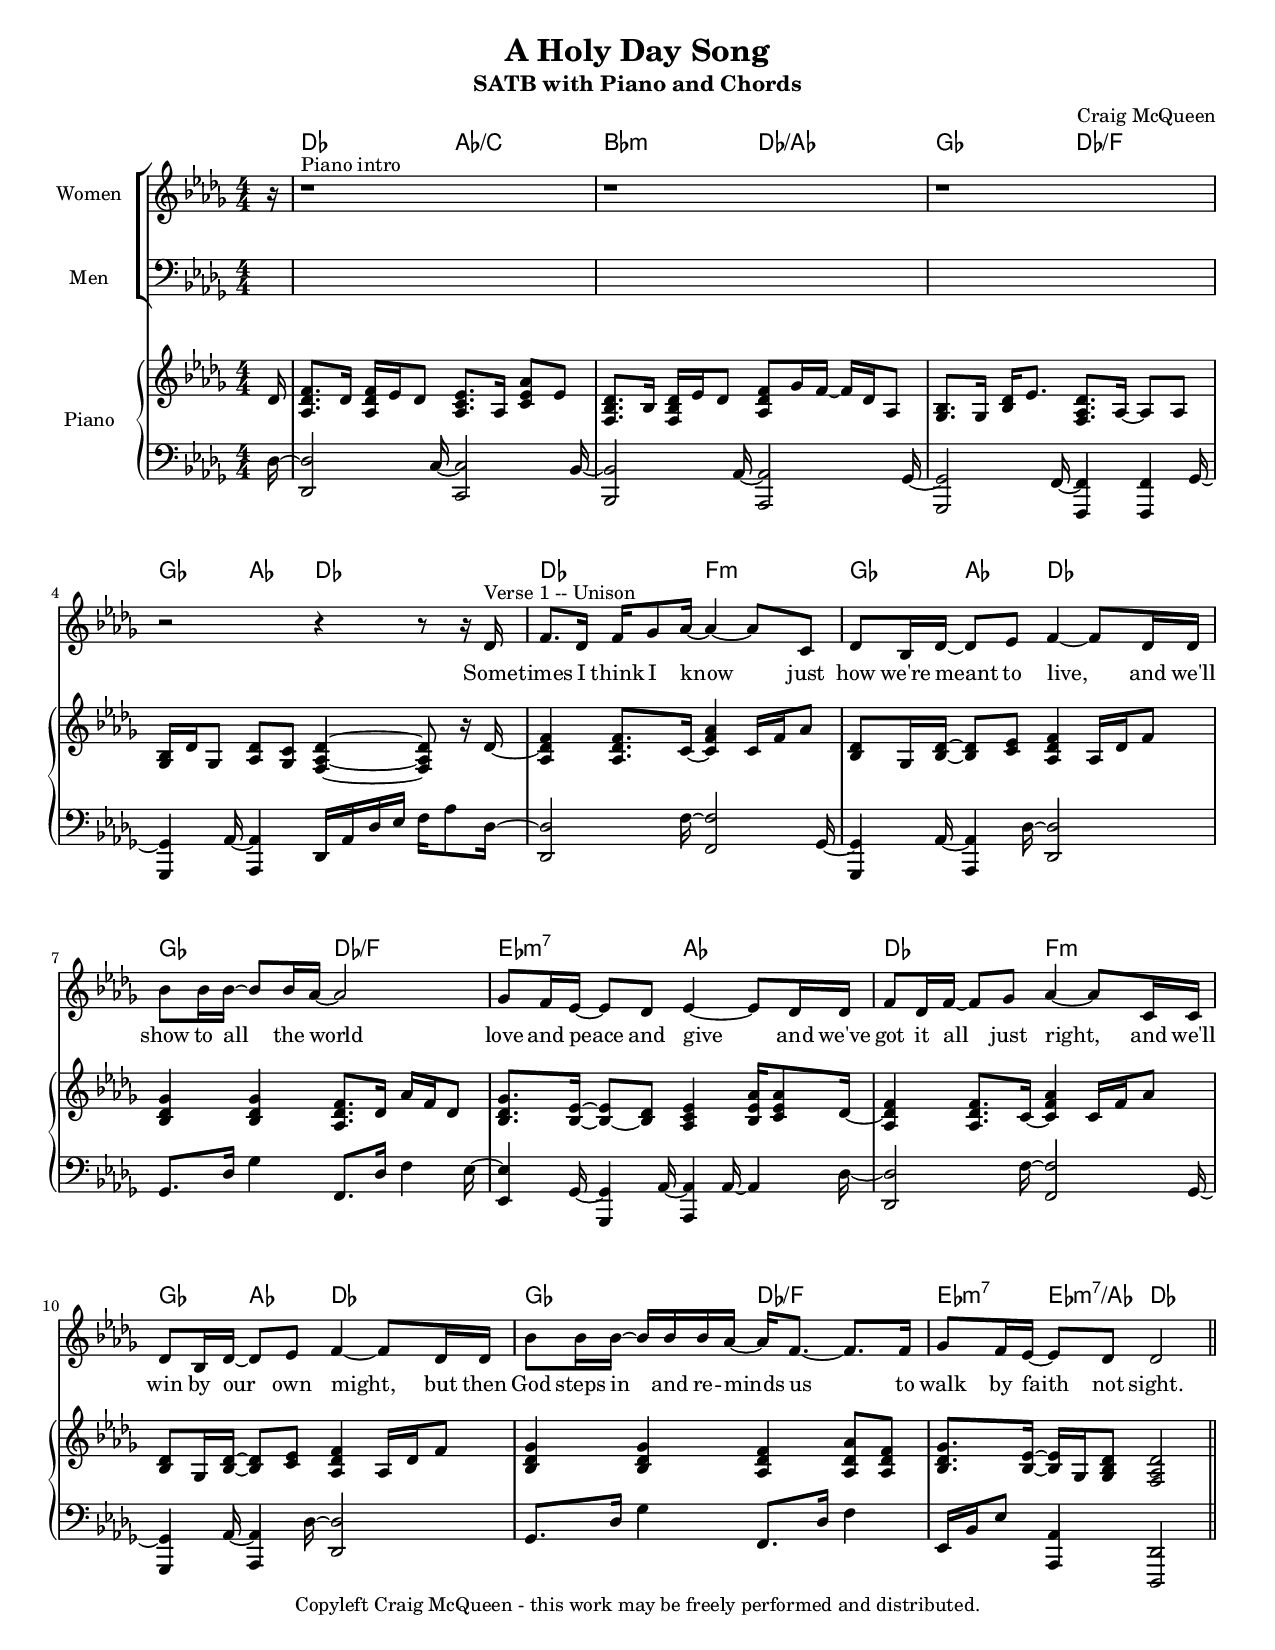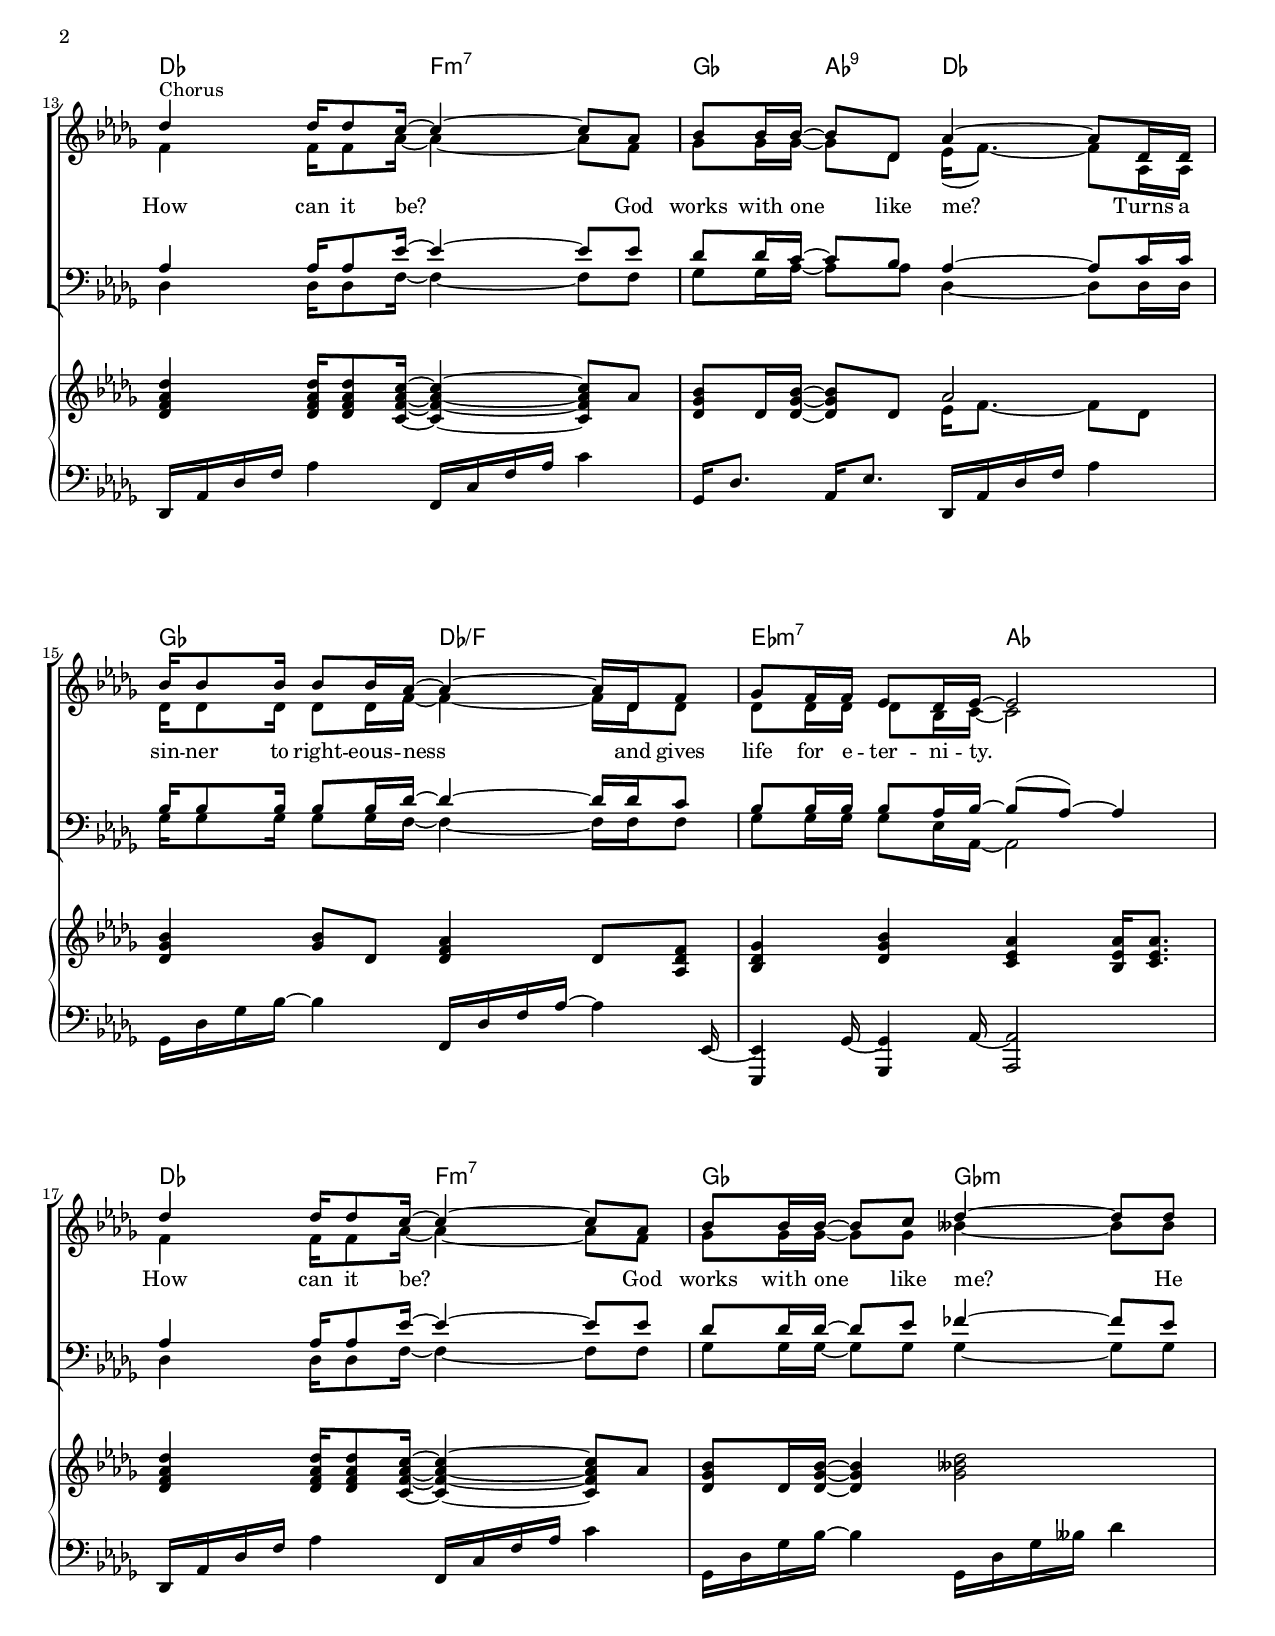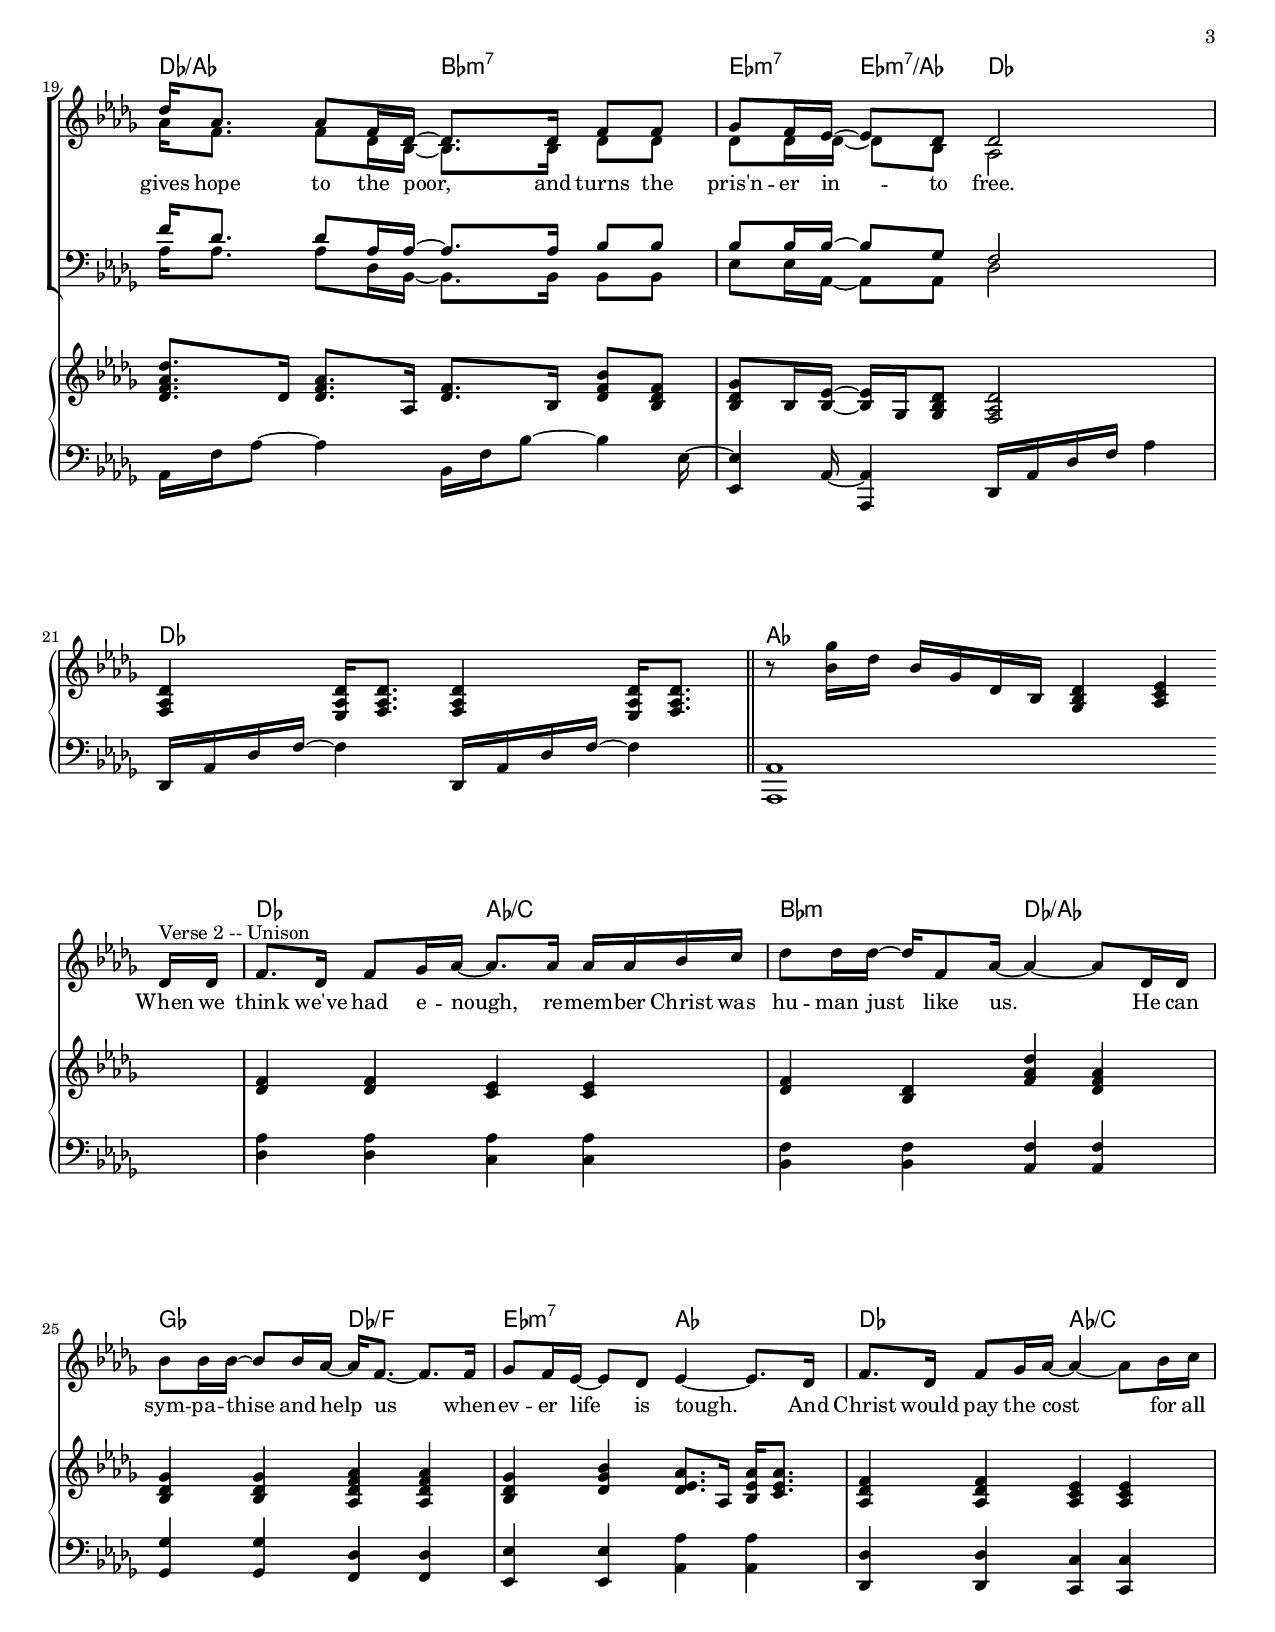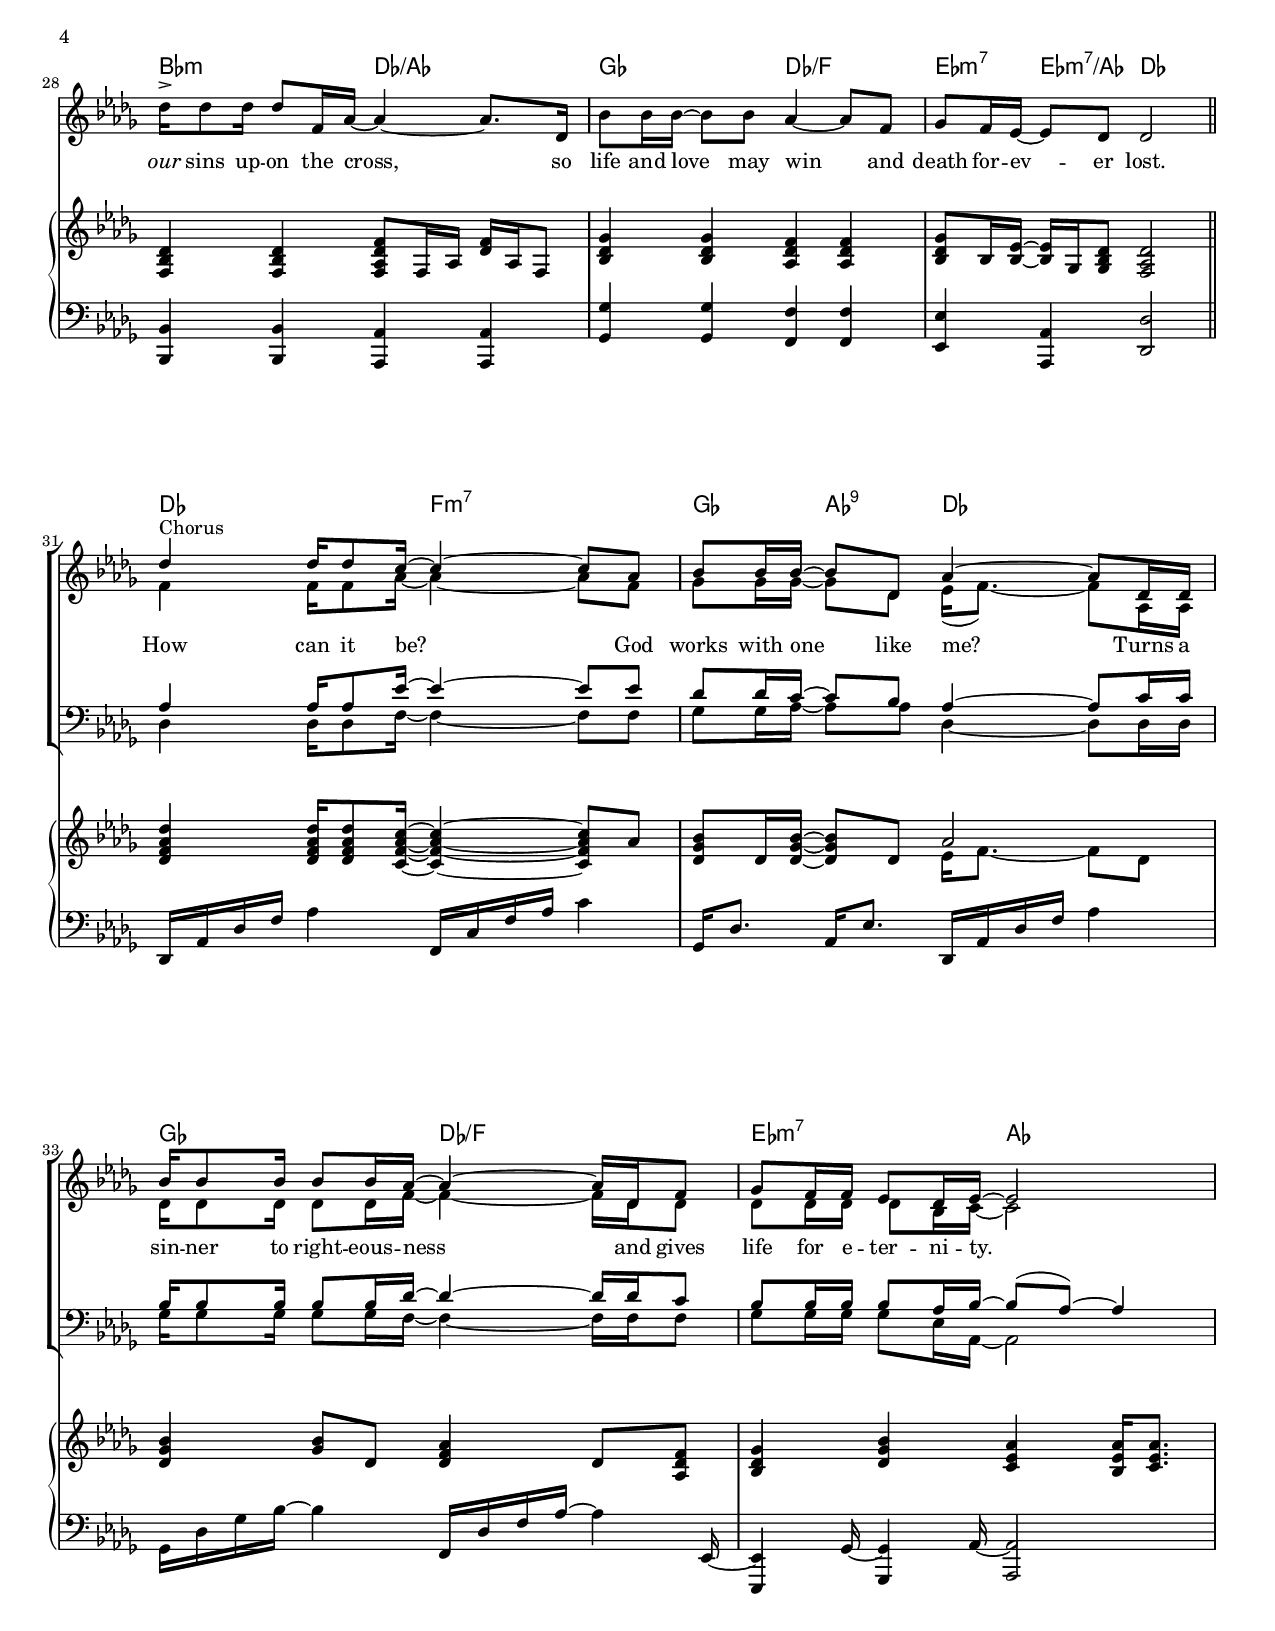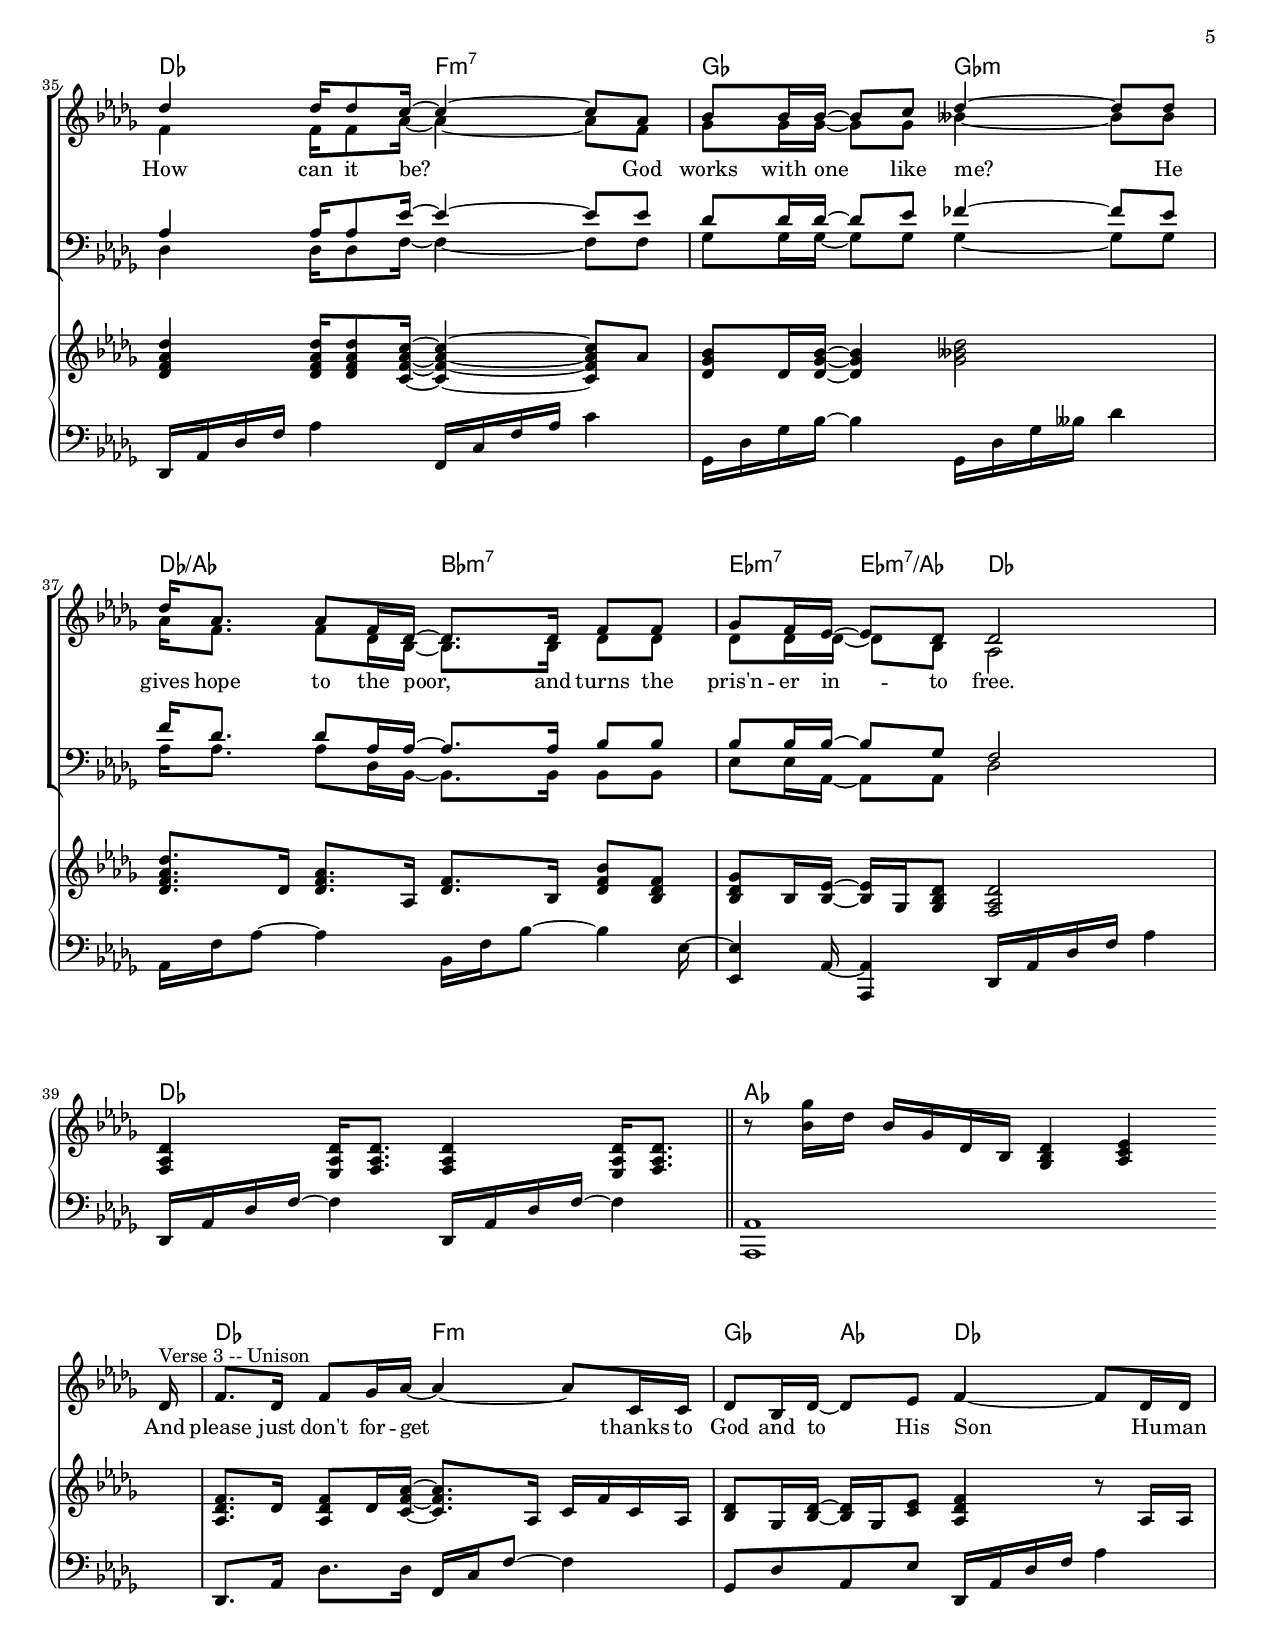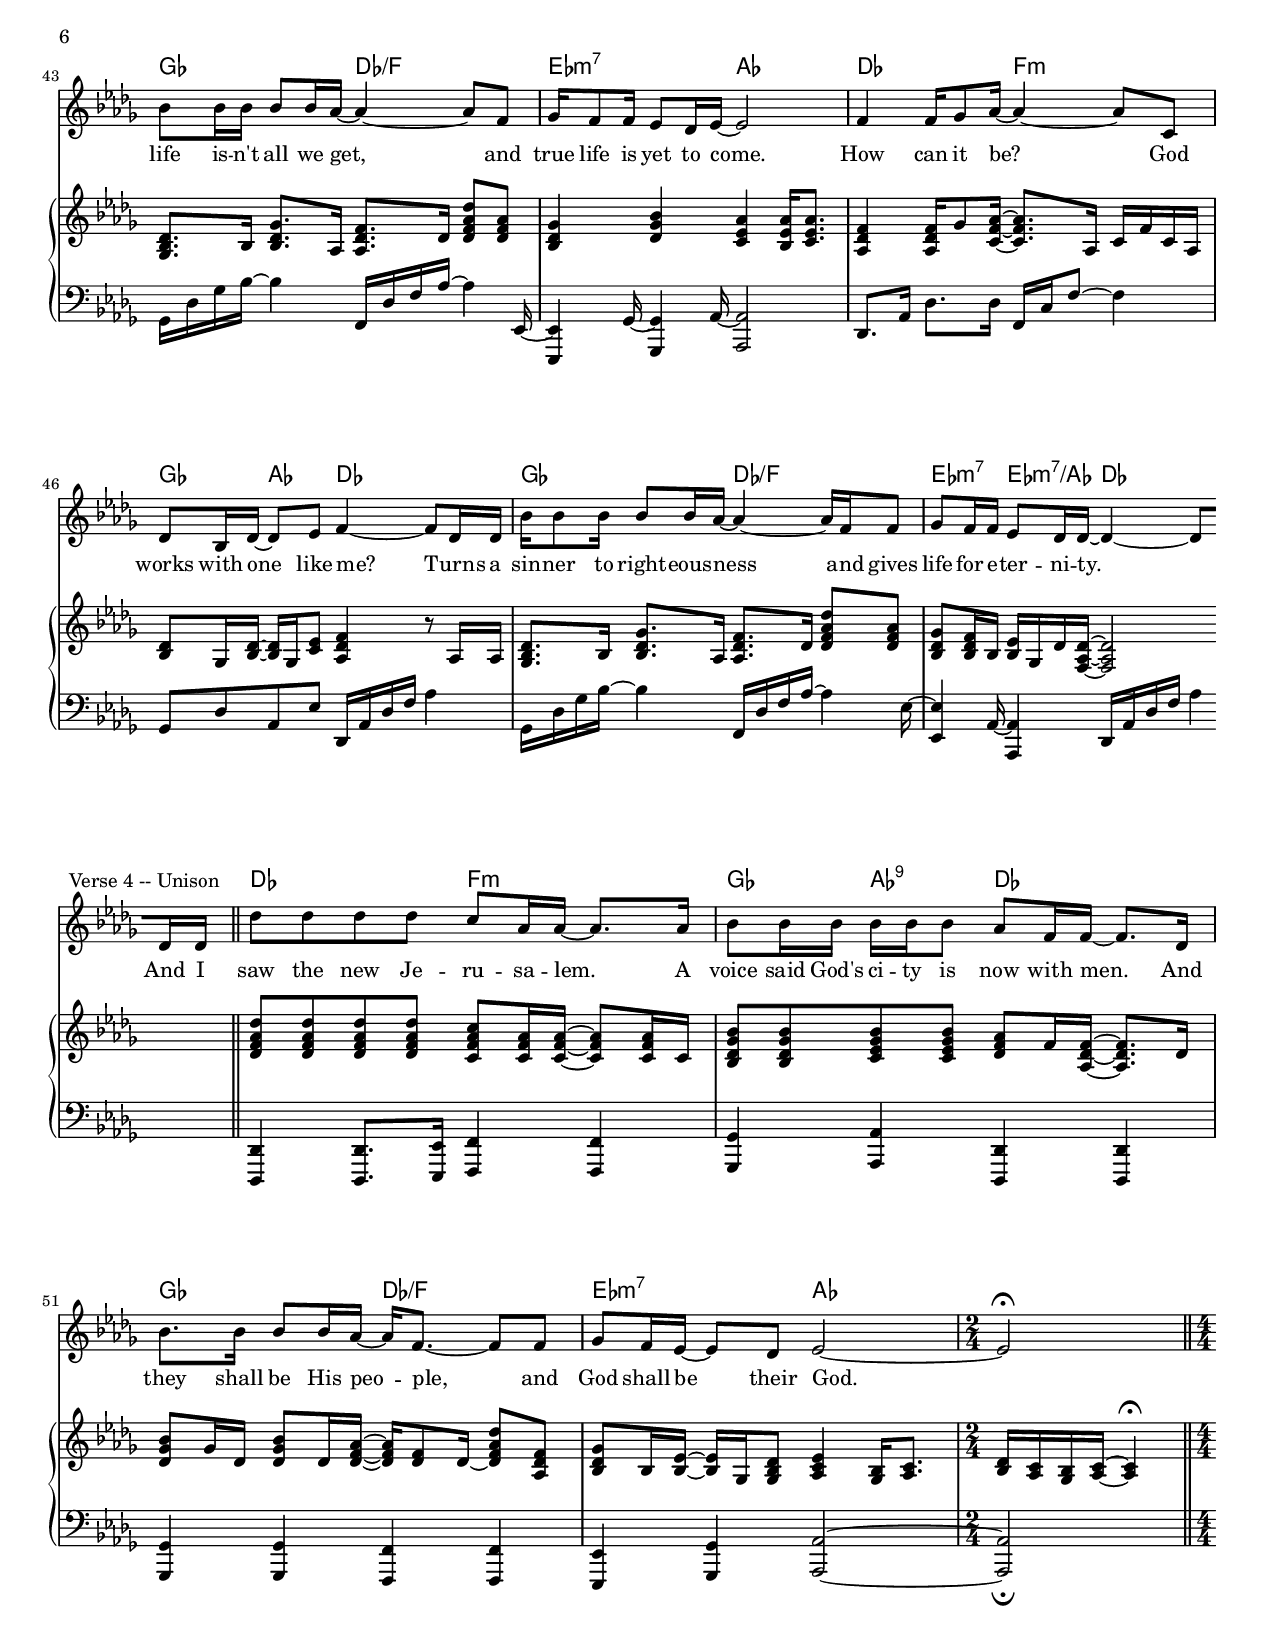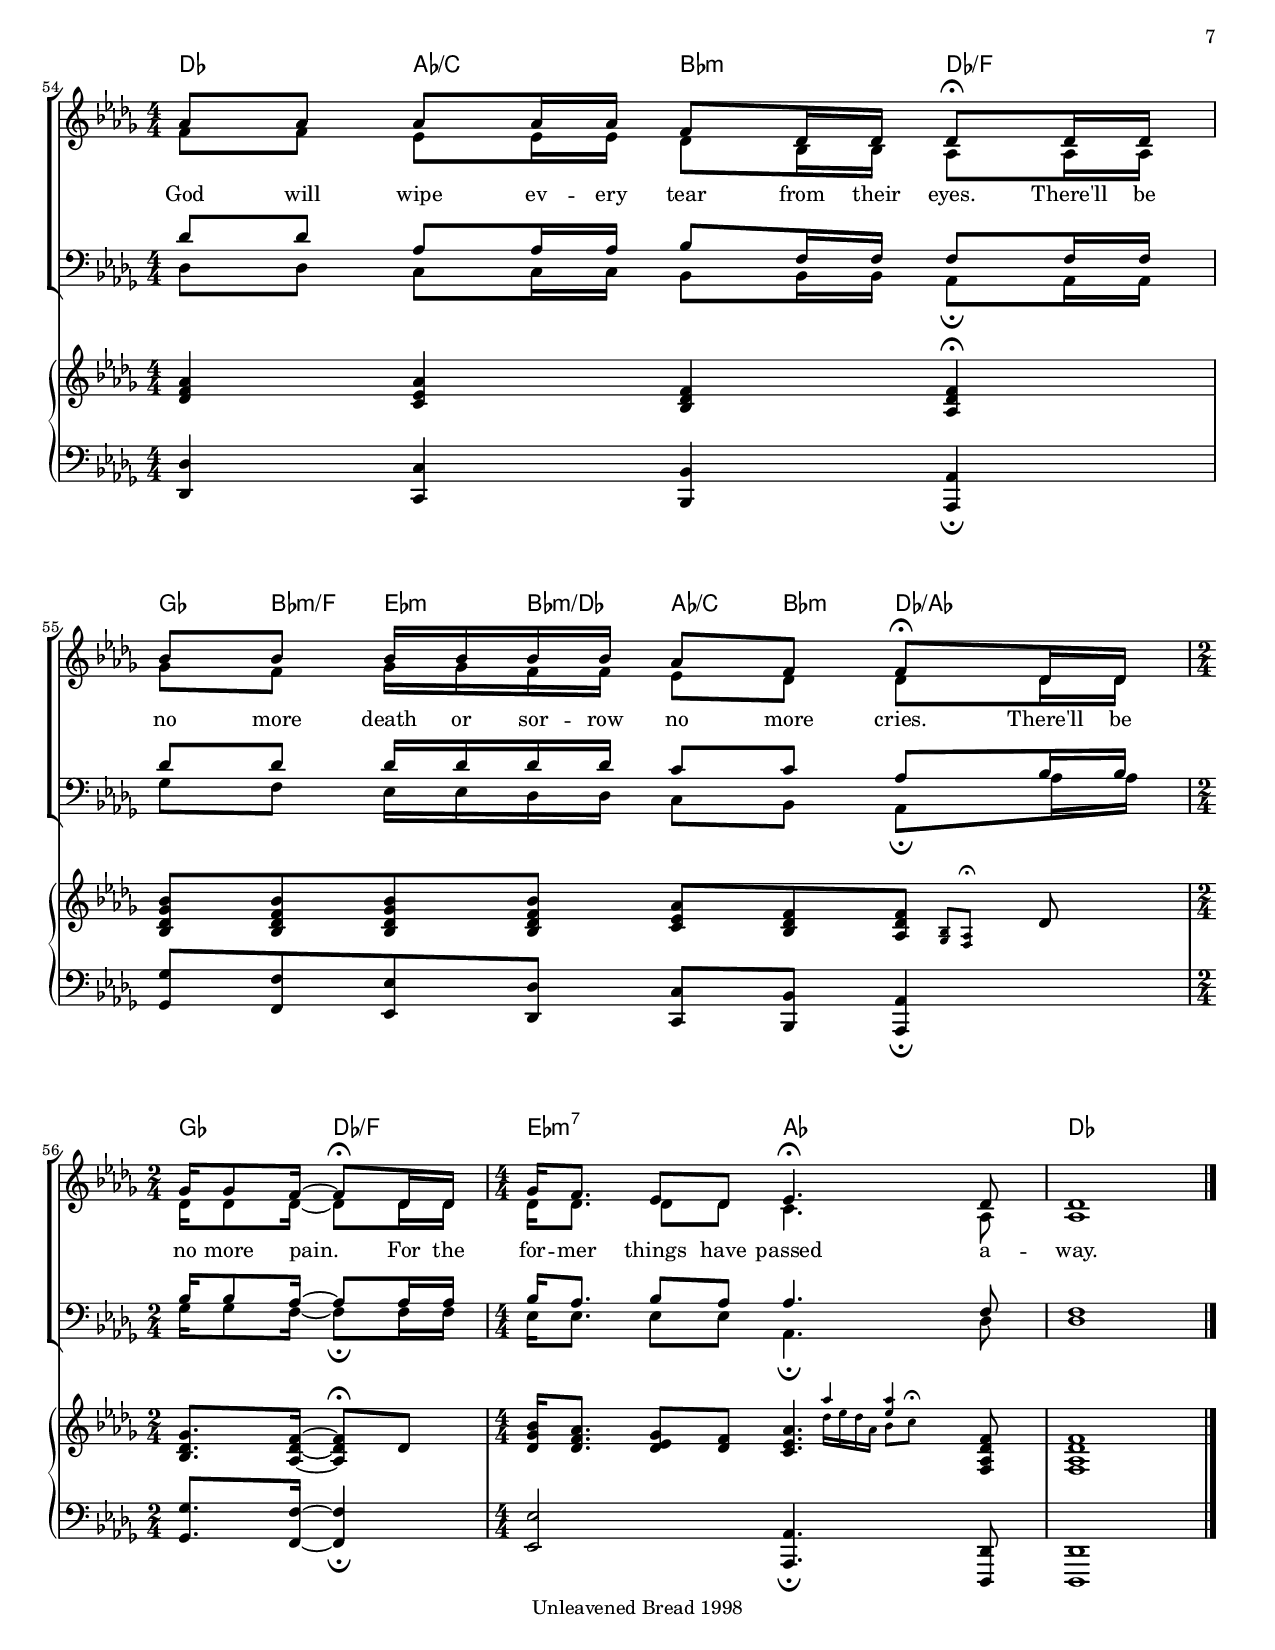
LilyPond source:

\header {
    title = "A Holy Day Song"
    subtitle = "SATB with Piano and Chords"
    composer = "Craig McQueen"
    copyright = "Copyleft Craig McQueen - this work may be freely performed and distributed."
    date = "Unleavened Bread 1998"
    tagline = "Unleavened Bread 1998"
}

\version "2.10.0"

%#(set-default-paper-size "a4")
%#(set-global-staff-size 17.85)
#(set-default-paper-size "letter")
#(set-global-staff-size 16.85)
afterGraceFraction = #(cons 1 2)

\layout
{
    \context { \RemoveEmptyStaffContext }
}

    \paper 
    {
%        betweensystempadding = #1
%        raggedbottom = ##f
%        raggedlastbottom = ##f
    }

global = {
    \key c \major
    \override Staff.TimeSignature #'style = #'()
    \override Score.Script #'padding = #1
    \override Score.SpacingSpanner #'shortest-duration-space = #2.5
    \time 4/4
}

bars = {
    \partial 16
    s16 |
    s1 * 3 s2. s8.      % piano intro

    s16 | s1 * 8 |      % verse one
    \bar "||"
    s1 * 8  |           % chorus
    s1
    \bar "||"
    s1 s1 * 8 |         % verse two
    \bar "||"
    s1 * 8 |            % chorus
    s1
    \bar "||"
    s1 s1 * 8 |         % verse three
    \bar "||"
    s1 * 4 |            % verse four A
    \time 2/4
    s2
    \time 4/4
    \bar "||"
    s1 * 2 |            % verse four B
    \time 2/4
    s2
    \time 4/4
    s1 * 2
    \bar "|."
}

pianoTrebleIntro = \relative c' {
    c16 |
    < e c g >8. c16 < e c g > d c8 < d b g >8. g,16 < g' d b >8 d |
    < c a e >8. a16 < c a e > d c8 < e c g > f16 e ~ e c g8 |
    < a f >8. f16 < c' a > d8. < c g e >8. g16 ~ g8 g |
    < a f >16 c f,8 < c' g >8 < b f > < c g e >4~ < c g e >8 r16
}

pianoBassIntro = \relative c {
    c16~ |
    < c~ c, >2*7/8 b16~ < b b, >2*7/8 a16~ |
    < a a, >2*7/8 g16~ < g g, >2*7/8 f16~ |
    < f f, >2*7/8 e16~ < e e, >4 < e e, >4*3/4 f16~ |
    < f f, >4*3/4 g16~ < g g, >4 c,16 g' c d e g8
}

chordsIntro = \chordmode {
    s16 |
    c2 g/b | a:m c/g | f c/e | f4 g c2 |
}

pianoTrebleVerseOne = \relative c' {
    c16~ |
    <e c g>4 <e c g>8. b16~ <g' e b>4 b,16 e g8 |
    <c, a>8 f,16 <c' a>16 ~ < c a>8 <d b>8 <e c g>4 g,16 c e8 |
    % work in progress
    <f c a>4 <f c a>4 <e c g>8. c16 g' e c8 |
    %< f c a >4 < a f c> < g d b > < g d a >16 < g d b >8. |
    <f c a>8. <d a>16~ <d a~>8 <c a> <d b g>4 < g d a >16 < g d b >8 c,16~ |

    <e c g>4 <e c g>8. b16~ <g' e b>4 b,16 e g8 |
    <c, a>8 f,16 <c' a>16 ~ < c a>8 <d b>8 <e c g>4 g,16 c e8 |
    <f c a>4 <f c a>4 <e c g>4 <g c, g>8 <e c g> | 
    <f c a>8. <d a>16~ <d a~> f, <c' a f>8 <c g e>2 |
}

pianoBassVerseOne = \relative c {
    c16~ |
    <c c,>2*7/8 e16~ <e e,>2*7/8 f,16~
    <f f,>4*3/4 g16~ <g g,>4*3/4 c16~ <c c,>2 |
    f,8. c'16 f4 e,8. c'16 e4*3/4 d16 ~ |
    < d d, >4*3/4 f,16 ~ <f f,>4*3/4 g16 ~ <g g,>4*3/4 g16 ~ g4*3/4 c16~ |

    <c c,>2*7/8 e16~ <e e,>2*7/8 f,16~
    <f f,>4*3/4 g16~ <g g,>4*3/4 c16~ <c c,>2 |
    f,8. c'16 f4 e,8. c'16 e4 |
    d,16 a' d8 <g, g,>4 <c, c,>2 |
}

verseOneMusic = \relative c' {

    c16^\markup { "Verse 1 -- Unison" }  |
    e8. c16 e f8 g16 ~ g4 ~ g8 b, |
    c8 a16 c ~ c8 d e4 ~ e8 c16 c |
    a'8 a16 a ~ a8 a16 g ~ g2 |
    f8 e16 d ~ d8 c d4 ~ d8 c16 c |

    e8 c16 e ~ e8 f g4 ~ g8 b,16 b |
    c8 a16 c ~ c8 d e4 ~ e8 c16 c |
    a'8 a16 a ~ a a a g ~ g e8. ~ e8. e16 |
    f8 e16 d ~ d8 c c2 |

}

verseOneWords = \lyricmode {
    Some -- times 
    I think I know just
    how we're meant to live, and we'll
    show to all the world
    love and peace and give and we've

    got it all just right, and we'll
    win by our own might, but then
    God steps in and re -- minds us to
    walk by faith not sight. \break
}

chordsVerseOne = \chordmode {
    c2 e:m | f4 g c2 | f2 c/e | d2:m7 g2 |
    c2 e:m | f4 g c2 | f2 c/e | d4:m7 d:m7/g c2 |
}

pianoTrebleVerseTwo = \relative c' {
    < e c >4 < e c > < d b > < d b > | < e c > < c a > < c' g e > < g e c > | 
    < f c a > < f c a > < g e c g > < g e c g > | < f c a > < a f c > < g d c >8. g,16 < g' d a > < g d b >8. | 
    < e c g >4 < e c g > < d b g > < d b g > | < c a e > < c a e > < e c g e >8 e,16 g < e' c > g, e8 | 
    < f' c a >4 < f c a > < e c g > < e c g > |
%    < f c >16 a, c f < g d c >8 < g d b >16 g, < e' c g >2 |
    < f c a>8 a,16 <d a>16~ <d a>16 f,16 <c' a f>8 < c g e>2 |
}

pianoBassVerseTwo = \relative c {
    < c g' >4 < c g' > < b g' > < b g' > | < a e' > < a e' > < g e' > < g e' > | 
    < f f' > < f f' > < e c' > < e c' > | < d d' > < d d' > < g g' > < g g' > | 
    < c c, > < c c, > < b b, > < b b, > | < a a, > < a a, > < g g, > < g g, > | 
    < f' f, > < f f, > < e e, > < e e, > |
%    < f f, > < g g, > < c, c, >2 |
    <d d,> <g, g,> <c c,>2 |
}

verseTwoMusic = \relative c' {
    c16^\markup { "Verse 2 -- Unison" } c |
    e8. c16 e8 f16 g ~ g8. g16 g g a b |
    c8 c16 c ~ c16 e,8 g16 ~ g4 ~ g8 c,16 c |
    a'8 a16 a ~ a8 a16 g ~ g e8. ~ e8. e16 |
    f8 e16 d ~ d8 c d4 ~ d8. c16 |
    
    e8. c16 e8 f16 g ~ g4 ~ g8 a16 b |
    c16^\accent c8 c16 c8 e,16 g ~ g4 ~ g8. c,16 |
    a'8 a16 a ~ a8 a8 g4 ~ g8 e |
    f8 e16 d ~ d8 c c2
}

verseTwoWords = \lyricmode {
    When we think we've had e -- nough, re -- mem -- ber Christ was
    hu -- man just like us. He can
    sym -- pa -- thise and help us when --
    ev -- er life is tough. And
    
    Christ would pay the cost for all
    \markup { \italic our } sins up -- on the cross, so
    life and love may win and
    death for -- ev -- er lost. \break
}

chordsVerseTwo = \chordmode {
    c2 g/b | a:m c/g | f2 c/e | d:m7 g |
    c2 g/b | a:m c/g | f2 c/e | d4:m7 d:m7/g c2 |
}

pianoTrebleChorus = \relative c' {
    < c' g e c>4 < c g e c>16 < c g e c>8 < b g e b >16~ < b g e b >4~ < b g e b >8 g8 |
    < a f c >8 c,16 < a' f c >~ < a f c >8 c, << { g'2 } \\ { d16 e8. ~ e8 c } >> |
    < a' f c >4 < a f >8 c, < g' e c>4 c,8 < e c g > |
    < f c a >4 < a f c> < g d b > < g d a >16 < g d b >8. |

    < c g e c>4 < c g e c>16 < c g e c>8 < b g e b >16~ < b g e b >4~ < b g e b >8 g8 |
    < a f c >8 c,16 < a' f c >~ < a f c >4 < c aes f >2 |
    < c g e c >8. c,16 < g' e c>8. g,16 < e' c>8. a,16 < a' e c>8 < e c a> | 
    < f c a>8 a,16 <d a>16~ <d a>16 f,16 <c' a f>8 < c g e>2 |

    < c g e >4 < c g d >16 < c g e >8. < c g e >4 < c g d >16 < c g e >8. |
    r8 < f' a,>16 c a f c a < c a f >4 < d b g >
}

pianoBassChorus = \relative c {
    c,16 g' c e g4 e,16 b' e g b4 | f,16 c'8. g16 d'8. c,16 g' c e g4 |
    f,16 c' f a~ a4 e,16 c' e g~ g4*3/4 d,16 ~ |
    < d d, >4*3/4 f16 ~ <f f,>4*3/4 g16~ <g g,>2 |

    c,16 g' c e g4 e,16 b' e g b4 | f,16 c' f a ~ a4 f,16 c' f aes c4 |
    g,16 e' g8 ~ g4 a,16 e' a8 ~ a4*3/4 d,16 ~ | < d d,>4*3/4 g,16 ~ < g g,>4 c,16 g' c e g4 |

    c,,16 g' c e~ e4 c,16 g' c e~ e4 | <g, g,>1
}

chorusSopMusic =    \relative c'' {
    c4^\markup { "Chorus" } c16 c8 b16 ~ b4 ~ b8 g8 |
    a8 a16 a16 ~ a8 c,8 g'4 ~ g8 c,16 c |
    a'16 a8 a16 a8 a16 g ~ g4 ~ g16 c, e8 |
    f8 e16 e d 8 c16 d ~ d2 |
    
    c'4 c16 c8 b16 ~ b4 ~ b8 g8 |
    a8 a16 a16 ~ a8 b c4 ~ c8 c |
    c16 g8. g8 e16 c16 ~ c8. c16 e8 e |
    f8 e16 d ~ d8 c c2 |
}

chorusAltoMusic =    \relative c' {
    e4 e16 e8 g16 ~ g4 ~ g8 e8 |
    f8 f16 f ~ f8 c d16 ( e8.) ~ e8 g,16 g |
    c16 c8 c16 c8 c16 e ~ e4 ~ e16 c c8 |
    c8 c16 c c8 a16 b ~ b2 |

    e4 e16 e8 g16 ~ g4 ~ g8 e8 |
    f8 f16 f ~ f8 f aes4 ~ aes8 aes |
    g16 e8. e8 c16 a ~ a8. a16 c8 c |
    c8 c16 c ~ c8 a g2 |
}

chorusTenorMusic =    \relative c' {
    g4 g16 g8 d'16 ~ d4 ~ d8 d8 |
    c8 c16 b ~ b8 a g4 ~ g8 b16 b |
    a16 a8 a16 a8 a16 c ~ c4 ~ c16 c b8 |
    a8 a16 a a8 g16 a ~ a8 (g) ~ g4 |
   
    g4 g16 g8 d'16 ~ d4 ~ d8 d8 |
    c8 c16 c ~ c8 d ees4 ~ ees8 d |
    e16 c8. c8 g16 g ~ g8. g16 a8 a |
    a8 a16 a ~ a8 f e2 |
}

chorusBassMusic =    \relative c {
    c4 c16 c8 e16 ~ e4 ~ e8 e8 |
    f8 f16 g ~ g8 g c,4 ~ c8 c16 c |
    f16 f8 f16 f8 f16 e ~ e4 ~ e16 e e8 |
    f8 f16 f f8 d16 g, ~ g2 |

    c4 c16 c8 e16 ~ e4 ~ e8 e8 |
    f8 f16 f ~ f8 f f4 ~ f8 f |
    g16 g8. g8 c,16 a ~ a8. a16 a8 a |
    d8 d16 g, ~ g8 g c2 |
}

chorusWords = \lyricmode {
    How can it be? God
    works with one like me? Turns a
    sin -- ner to right -- eous -- ness and gives
    life for e -- ter -- ni -- ty. \break
    
    How can it be? God
    works with one like me? He
    gives hope to the poor, and turns the
    pris'n -- er in -- to free. \break
}

chordsChorus = \chordmode {
    c2 e:m7 | f4 g:9 c2 | f2 c/e | d2:m7 g2 |
    c2 e:m7 | f2 f:m | c/g a:m7 | d4:m7 d:m7/g c2 |
    c1 | g |
}

pianoTrebleVerseThree = \relative c' {
%    <e c g>8. c16 << {e16 f8 } \\ { <c g>8. } >> <g' e b>16~ <g e b>4~ <g e b>8 b,
    <e c g>8. c16 <e c g>8 c16 <g' e b>16~ <g e b>8. g,16 b e b g |
    <c a>8 f,16 <c' a>16 ~ < c a>16 f, <d' b>8 <e c g>4 r8 g,16 g |
    <c a f>8. a16 <f' c a>8. g,16 <e' c g>8. c16 <c' g e c>8 <g e c> |
    < f c a >4 < a f c> < g d b > < g d a >16 < g d b >8. |

    <e c g>4 <e c g>16 f8 <g e b>16~ <g e b>8. g,16 b e b g |
    <c a>8 f,16 <c' a>16 ~ < c a>16 f, <d' b>8 <e c g>4 r8 g,16 g |
    <c a f>8. a16 <f' c a>8. g,16 <e' c g>8. c16 <c' g e c>8 <g e c> |
    < f c a>8 <e c a>16 a, <d a>16 f, c' < c g e> ~ < c g e>2 |
}

pianoBassVerseThree = \relative c, {
    c8. g'16 c8. c16 e,16 b' e8~ e4 |
    f,8 c' g d' c,16 g' c e g4 | 
    f,16 c' f a~ a4 e,16 c' e g~ g4*3/4 d,16 ~ |
    < d d, >4*3/4 f16 ~ <f f,>4*3/4 g16 ~ <g g,>2 |

    c,8. g'16 c8. c16 e,16 b' e8~ e4 |
    f,8 c' g d' c,16 g' c e g4 | 
    f,16 c' f a~ a4 e,16 c' e g~ g4*3/4 d16 ~ |
    < d d,>4*3/4 g,16 ~ < g g,>4 c,16 g' c e g4 |
}

verseThreeMusic = \relative c' {
    c16^\markup { "Verse 3 -- Unison" } |
    e8. c16 e8 f16 g ~ g4 ~ g8 b,16 b |
    c8 a16 c ~ c8 d e4 ~ e8 c16 c |
    a'8 a16 a a8 a16 g ~ g4 ~ g8 e |
    f16 e8 e16 d8 c16 d ~ d2 |

    e4 e16 f8 g16 ~ g4 ~ g8 
    %<< {b } \new Voice = "v3alt" { b } >> |
    % Note -- the above is an attempt to support an alternative lyric ("Christ" instead of "God")
    % for one note. But this may require Lilypond v 2.8 to achieve it.
    b, |
    c8 a16 c ~ c8 d e4 ~ e8 c16 c |
    a'16 a8 a16 a8 a16 g ~ g4 ~ g16 e16 e8 |
    f8 e16 e d8 c16 c ~ c4 ~ c8 
}

verseThreeWords = \lyricmode {
    And please just don't for -- get thanks to
    God and to His Son Hu -- man
    life is -- n't all we get, and
    true life is yet to come.

    How can it be? God
    works with one like me? Turns a
    sin -- ner to right -- eous -- ness and gives
    life for e -- ter -- ni -- ty. \break
}

% See note within verseThreeMusic regarding alternate lyric
verseThreeAlternateWords = \lyricmode {
    Christ
}

pianoTrebleVerseFourA = \relative c' {
    <c' g e c>8 <c g e c>8 <c g e c>8 <c g e c>8 <b g e b>8 <g e b>16 <g e b>~ <g e b>8 <g e b>16 b,16 |
    <a' f c a>8 <a f c a>8 <a f d b> <a f d b> <g e c>8 e16 <e c g>16~ <e c g>8. c16|
    <a' f c>8 f16 c <a' f c>8 c,16 <g' e c>16~ <g e c>16 <e c>8 c16 ~ <c' g e c>8 <e, c g> |
    < f c a>8 a,16 <d a>16~ <d a>16 f,16 <c' a f>8 < d b g>4 <a f>16 <b g>8. |

    <c a>16 <b g> <a f> <b g>~ <b g>4^\fermata | % 2/4 bar
}

pianoBassVerseFourA = \relative c, {
    <c c,>4 <c c,>8. <d d,>16 <e e,>4 <e e,> |
    <f f,>4 <g g,>4 <c, c,>4 <c c,> |
    <f f,>4 <f f,> <e e,> <e e,> |
    <d d,> <f f,> <g g,>2 ~ |

    <g g,>2_\fermata | % 2/4 bar
}

verseFourAMusic =    \relative c' {
    c16^\markup { \halign #+0.2 "Verse 4 -- Unison" } c |
    c'8 c c c b g16 g ~ g8. g16 |
    a8 a16 a a a a8 g e16 e ~ e8. c16 |
    a'8. a16 a8 a16 g ~ g e8. ~ e8 e |
    f8 e16 d ~ d8 c d2 ~ |

    d2^\fermata | % 2/4 bar
}

pianoTrebleVerseFourB = \relative c' {
%    #(add-grace-property 'Voice 'Note 'padding '2)
    <g' e c>4 <g d b> <e c a> <e c g>^\fermata |
    <a f c a>8 <a e c a> <a f c a>8 <a e c a> <g d b> <e c a> \afterGrace <e c g>8 { < a, f>8 [ <g e> \fermata ] } c8 |
    < f c a>8. <e c g>16 ~  <e c g>8^\fermata c |
    < a' f c >16 <g e c>8. <f d c>8 < e c > 
    \afterGrace <g d b>4. { << {g'4 <g d>} \\ {c,16 [d c g] a8 [b^\fermata ] } >> } < e, c g e >8
    <e c g e>1 |
}

pianoBassVerseFourB = \relative c {
    <c c,>4 <b b,> <a a,> <g g,>_\fermata |
    <f' f,>8 <e e,> <d d,> <c c,> <b b,> <a a,> <g g,>4_\fermata |
    <f' f,>8. <e e,>16~ <e e,>4_\fermata
    <d d,>2 <g, g,>4._\fermata <c, c,>8
    <c c,>1 |
}

verseFourBSopMusic =    \relative c'' {
    g8 g g g16 g e8 c16 c c8^\fermata c16 c |
    a'8 a a16 a a a g8 e e^\fermata c16 c |
    f16 f8 e16 ~ e8^\fermata c16 c f e8. d8 c
    d4.^\fermata c8 c1 |
}

verseFourBAltoMusic =    \relative c' {
    e8 e d d16 d c8 a16 a g8 g16 g |
    f'8 e f16 f e e d8 c c c16 c |
    c16 c8 c16 ~ c8 c16 c c c8. c8 c
    b4. g8 g1 |
}

verseFourBTenorMusic =    \relative c' {
    c8 c g g16 g a8 e16 e e8 e16 e |
    c'8 c c16 c c c b8 b g a16 a |
    a16 a8 g16 ~ g8 g16 g a g8. a8 g
    g4. e8 e1 |
}

verseFourBBassMusic =    \relative c {
    c8 c b b16 b a8 a16 a g8_\fermata g16 g |
    f'8 e d16 d c c b8 a g_\fermata g'16 g |
    f16 f8 e16 ~ e8_\fermata e16 e d d8. d8 d
    g,4._\fermata c8 c1 |
}

verseFourWords = \lyricmode {
    And I saw the new Je -- ru -- sa -- lem. A
    voice said God's ci -- ty is now with men. And
    they shall be His peo -- ple, and
    God shall be their God. \break

    God will wipe ev -- ery tear from their eyes. There'll be
    no more death or sor -- row no more cries. There'll be
    no more pain. For the for -- mer things have
    passed a -- way.
}

chordsVerseFour = \chordmode {
    c2 e:m | f4 g:9 c2 | f2 c/e | d2:m7 g1 |

    c4 g/b a:m c/e |
    f8 a:m/e d:m a:m/c g/b a:m c4/g |
    f4 c/e d2:m7 g c1
}

\score {
\transpose c des {
    <<
    \context ChoirStaff <<
        \context ChordNames {
            \partial 16
            \chordsIntro
            \chordsVerseOne \chordsChorus
            \chordsVerseTwo \chordsChorus
            \chordsVerseOne \chordsVerseFour
        }
        \context Staff = "Women" <<
            \set Staff.instrumentName = "Women"
            \context Voice =
                sopranos { \global
                    \partial 16
                    r16 |
                    r1^\markup { "Piano intro" } r1 r1 r2 r4 r8 r16   % piano intro
                    \oneVoice
                    \verseOneMusic \voiceOne \chorusSopMusic \oneVoice r1
                    \oneVoice r2 r4 r8 \verseTwoMusic \voiceOne \chorusSopMusic \oneVoice r1
                    \oneVoice r2 r4 r8 r16 \verseThreeMusic
                    \verseFourAMusic
                    \voiceOne \verseFourBSopMusic
                    \bar ".|" }
            \context Voice =
                altos { \voiceTwo \global
                    \partial 16
                    s16 |
                    s1 * 3 s2 s4 s8 s16   % piano intro
                    s16 s1 * 8 \chorusAltoMusic s1
                    s2. s8 s8 s1 * 8 \chorusAltoMusic s1
                    s2. s8. s16 s1 * 7 s2. s8   % verse three
                    s8 s1 * 4 s2                % verse four A
                    \verseFourBAltoMusic 
                    \bar ".|" }
        >>
        
        \context Lyrics = sopranoLyrics { s1 }
                
        \context Staff = "Men" <<
            \set Staff.instrumentName = "Men"
            \clef bass
            \context Voice =
                tenors { \voiceOne \global 
                    \partial 16
                    s16 |
                    s1 * 3 s2 s4 s8 s16   % piano intro
                    s16 s1 * 8 \chorusTenorMusic s1
                    s2. s8 s8 s1 * 8 \chorusTenorMusic s1
                    s2. s8. s16 s1 * 7 s2. s8   % verse three
                    s8 s1 * 4 s2                % verse four A
                    \verseFourBTenorMusic
                    \bar ".|" }
            \context Voice =
                basses { \voiceTwo \global 
                    \partial 16
                    s16 |
                    s1 * 3 s2 s4 s8 s16   % piano intro
                    s16 s1 * 8 \chorusBassMusic s1
                    s2. s8 s8 s1 * 8 \chorusBassMusic s1
                    s2. s8. s16 s1 * 7 s2. s8   % verse three
                    s8 s1 * 4 s2                % verse four A
                    \verseFourBBassMusic
                    \bar ".|" }
            \bars
        >>
        
        \context Lyrics =
            sopranoLyrics {
                \lyricsto sopranos {
                    \verseOneWords
                    \chorusWords
                    \verseTwoWords
                    \chorusWords
                    \verseThreeWords
                    \verseFourWords
                }
            }

%        \new Lyrics \lyricsto "v3alt" \verseThreeAlternateWords
% See note within verseThreeMusic regarding alternate lyric
    >>
    
    \context PianoStaff = "Piano" <<
        \set PianoStaff.instrumentName = "Piano"
        \context Staff = treble <<
        {
            \oneVoice \global
            \partial 16
            \pianoTrebleIntro
            \pianoTrebleVerseOne
            \pianoTrebleChorus
            \pianoTrebleVerseTwo
            \pianoTrebleChorus
            \pianoTrebleVerseThree
            \pianoTrebleVerseFourA
            \pianoTrebleVerseFourB
        }
        >>
        
        \context Staff = bass <<
        {
            \oneVoice \global
            \clef bass
            \partial 16
            \pianoBassIntro
            \pianoBassVerseOne
            \pianoBassChorus
            \pianoBassVerseTwo
            \pianoBassChorus
            \pianoBassVerseThree
            \pianoBassVerseFourA
            \pianoBassVerseFourB
        }
        >>
    >>
    >>
    }
} % score

